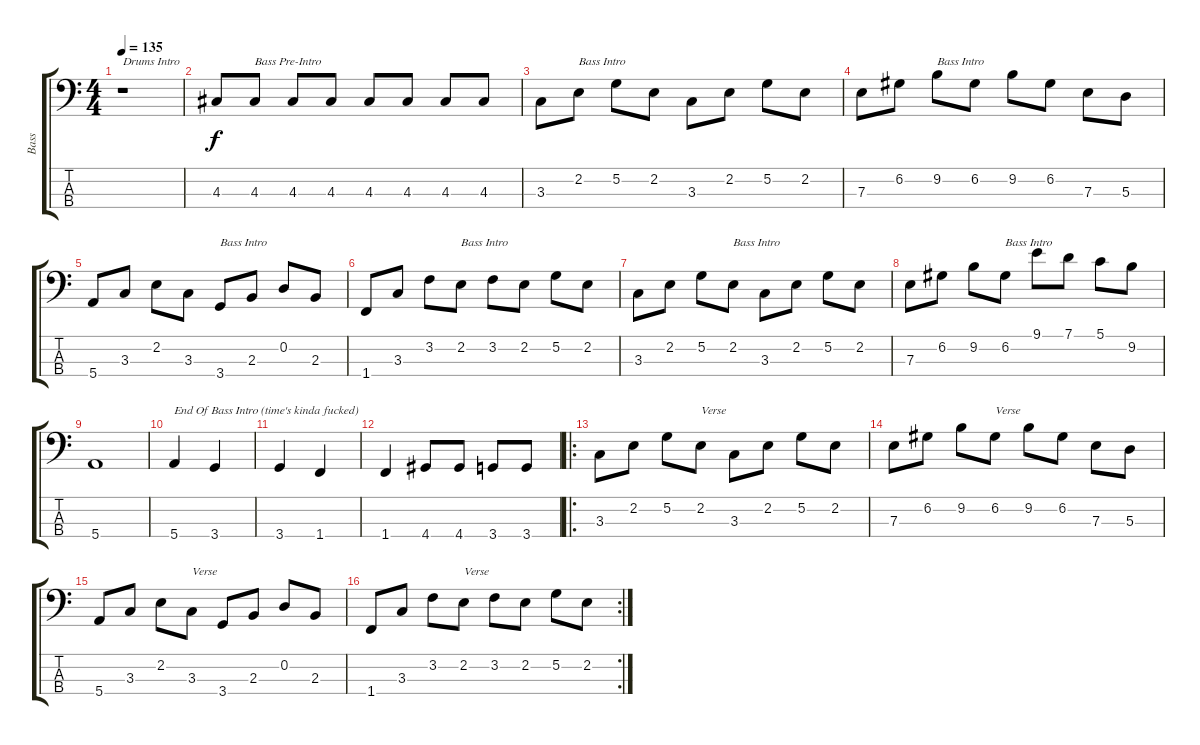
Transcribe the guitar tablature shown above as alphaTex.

\track ("Bass" "Bass") {instrument electricbasspick}
\staff {score tabs}
\tuning (G2 D2 A1 E1) {hide}
\ts (4 4)
\tempo 135
\clef f4
\ks c
r.1{txt "Drums Intro" dy f instrument electricbasspick} |
4.3.8 4.3.8{txt "Bass Pre-Intro"} 4.3.8 4.3.8 4.3.8 4.3.8 4.3.8 4.3.8 |
3.3.8 2.2.8{txt "Bass Intro"} 5.2.8 2.2.8 3.3.8 2.2.8 5.2.8 2.2.8 |
7.3.8 6.2.8 9.2.8{txt "Bass Intro"} 6.2.8 9.2.8 6.2.8 7.3.8 5.3.8 |
5.4.8 3.3.8 2.2.8 3.3.8 3.4.8{txt "Bass Intro"} 2.3.8 0.2.8 2.3.8 |
1.4.8 3.3.8 3.2.8 2.2.8{txt "Bass Intro"} 3.2.8 2.2.8 5.2.8 2.2.8 |
3.3.8 2.2.8 5.2.8 2.2.8{txt "Bass Intro"} 3.3.8 2.2.8 5.2.8 2.2.8 |
7.3.8 6.2.8 9.2.8 6.2.8{txt "Bass Intro"} 9.1.8 7.1.8 5.1.8 9.2.8 |
5.4.1 |
5.4.4{txt "End Of Bass Intro (time's kinda fucked)"} 3.4.4 |
3.4.4 1.4.4 |
1.4.4 4.4.8 4.4.8 3.4.8 3.4.8 |
\ro
3.3.8 2.2.8 5.2.8 2.2.8{txt "Verse"} 3.3.8 2.2.8 5.2.8 2.2.8 |
7.3.8 6.2.8 9.2.8 6.2.8{txt "Verse"} 9.2.8 6.2.8 7.3.8 5.3.8 |
5.4.8 3.3.8 2.2.8 3.3.8{txt "Verse"} 3.4.8 2.3.8 0.2.8 2.3.8 |
\rc 2
1.4.8 3.3.8 3.2.8 2.2.8{txt "Verse"} 3.2.8 2.2.8 5.2.8 2.2.8
